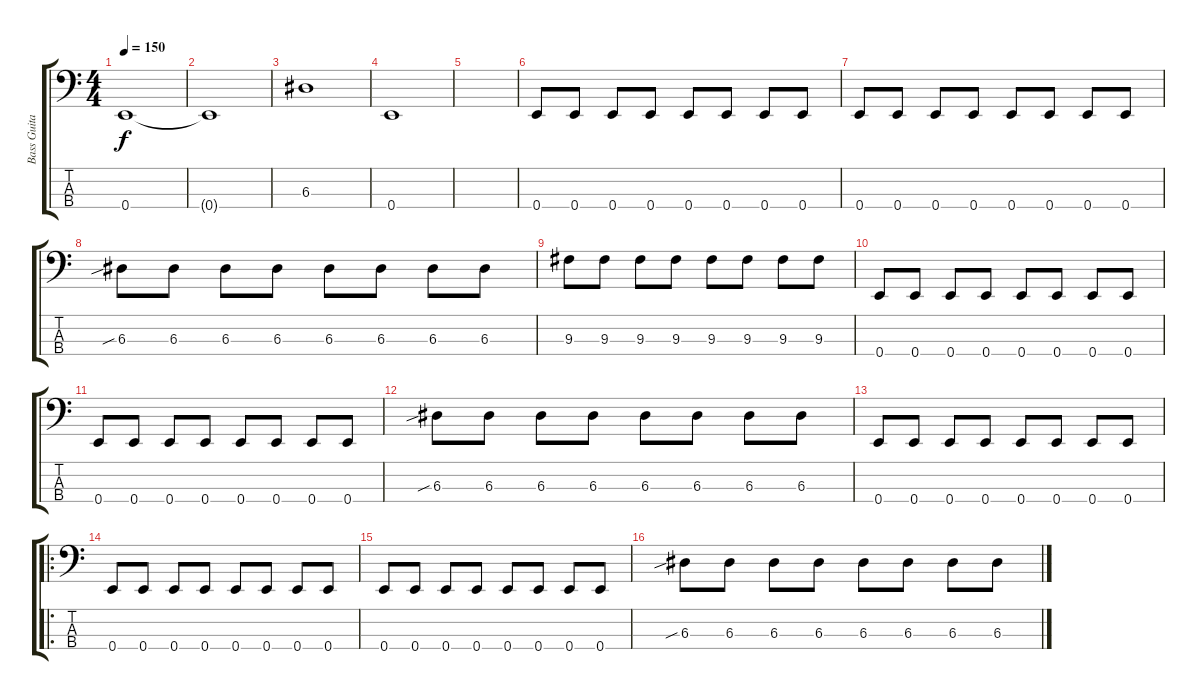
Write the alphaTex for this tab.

\track ("Bass Guitar" "Bass Guita") {instrument electricbassfinger}
\staff {score tabs}
\tuning (G2 D2 A1 E1) {hide}
\ts (4 4)
\tempo 150
\clef f4
\ks c
0.4.1{dy f} |
0.4{t}.1 |
6.3.1 |
0.4.1 |
|
0.4.8 0.4.8 0.4.8 0.4.8 0.4.8 0.4.8 0.4.8 0.4.8 |
0.4.8 0.4.8 0.4.8 0.4.8 0.4.8 0.4.8 0.4.8 0.4.8 |
6.3{sib}.8 6.3.8 6.3.8 6.3.8 6.3.8 6.3.8 6.3.8 6.3.8 |
9.3.8 9.3.8 9.3.8 9.3.8 9.3.8 9.3.8 9.3.8 9.3.8 |
0.4.8 0.4.8 0.4.8 0.4.8 0.4.8 0.4.8 0.4.8 0.4.8 |
0.4.8 0.4.8 0.4.8 0.4.8 0.4.8 0.4.8 0.4.8 0.4.8 |
6.3{sib}.8 6.3.8 6.3.8 6.3.8 6.3.8 6.3.8 6.3.8 6.3.8 |
0.4.8 0.4.8 0.4.8 0.4.8 0.4.8 0.4.8 0.4.8 0.4.8 |
\ro
0.4.8 0.4.8 0.4.8 0.4.8 0.4.8 0.4.8 0.4.8 0.4.8 |
0.4.8 0.4.8 0.4.8 0.4.8 0.4.8 0.4.8 0.4.8 0.4.8 |
6.3{sib}.8 6.3.8 6.3.8 6.3.8 6.3.8 6.3.8 6.3.8 6.3.8
